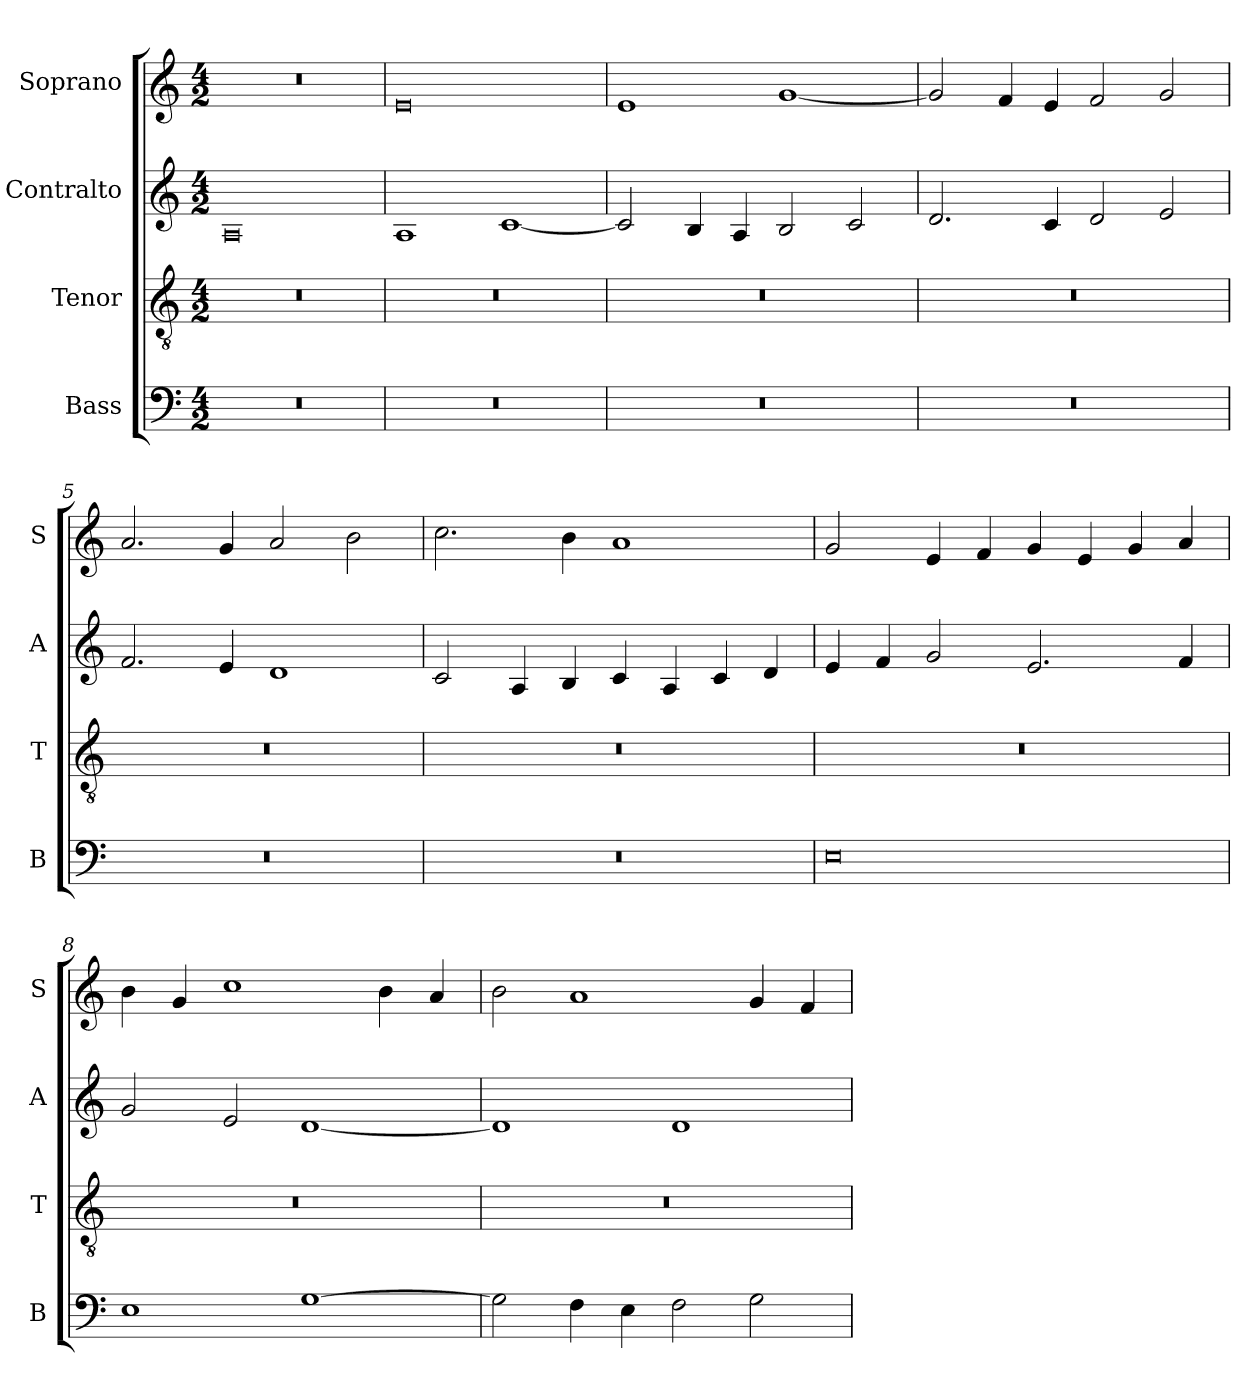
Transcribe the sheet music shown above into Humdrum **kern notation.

**kern	**kern	**kern	**kern
*part4	*part3	*part2	*part1
*staff4	*staff3	*staff2	*staff1
*I"Bass	*I"Tenor	*I"Contralto	*I"Soprano
*I'B	*I'T	*I'A	*I'S
*clefF4	*clefGv2	*clefG2	*clefG2
*k[]	*k[]	*k[]	*k[]
*E:phr	*E:phr	*E:phr	*E:phr
*M4/2	*M4/2	*M4/2	*M4/2
=1	=1	=1	=1
0r	0r	0A	0r
=2	=2	=2	=2
0r	0r	1A	0e
.	.	[1c	.
=3	=3	=3	=3
0r	0r	2c]	1e
.	.	4B	.
.	.	4A	.
.	.	2B	[1g
.	.	2c	.
=4	=4	=4	=4
0r	0r	2.d	2g]
.	.	.	4f
.	.	4c	4e
.	.	2d	2f
.	.	2e	2g
=5	=5	=5	=5
0r	0r	2.f	2.a
.	.	4e	4g
.	.	1d	2a
.	.	.	2b
=6	=6	=6	=6
0r	0r	2c	2.cc
.	.	4A	.
.	.	4B	4b
.	.	4c	1a
.	.	4A	.
.	.	4c	.
.	.	4d	.
=7	=7	=7	=7
0E	0r	4e	2g
.	.	4f	.
.	.	2g	4e
.	.	.	4f
.	.	2.e	4g
.	.	.	4e
.	.	.	4g
.	.	4f	4a
=8	=8	=8	=8
1E	0r	2g	4b
.	.	.	4g
.	.	2e	1cc
[1G	.	[1d	.
.	.	.	4b
.	.	.	4a
=9	=9	=9	=9
2G]	0r	1d]	2b
4F	.	.	1a
4E	.	.	.
2F	.	1d	.
2G	.	.	4g
.	.	.	4f
=	=	=	=
*-	*-	*-	*-
